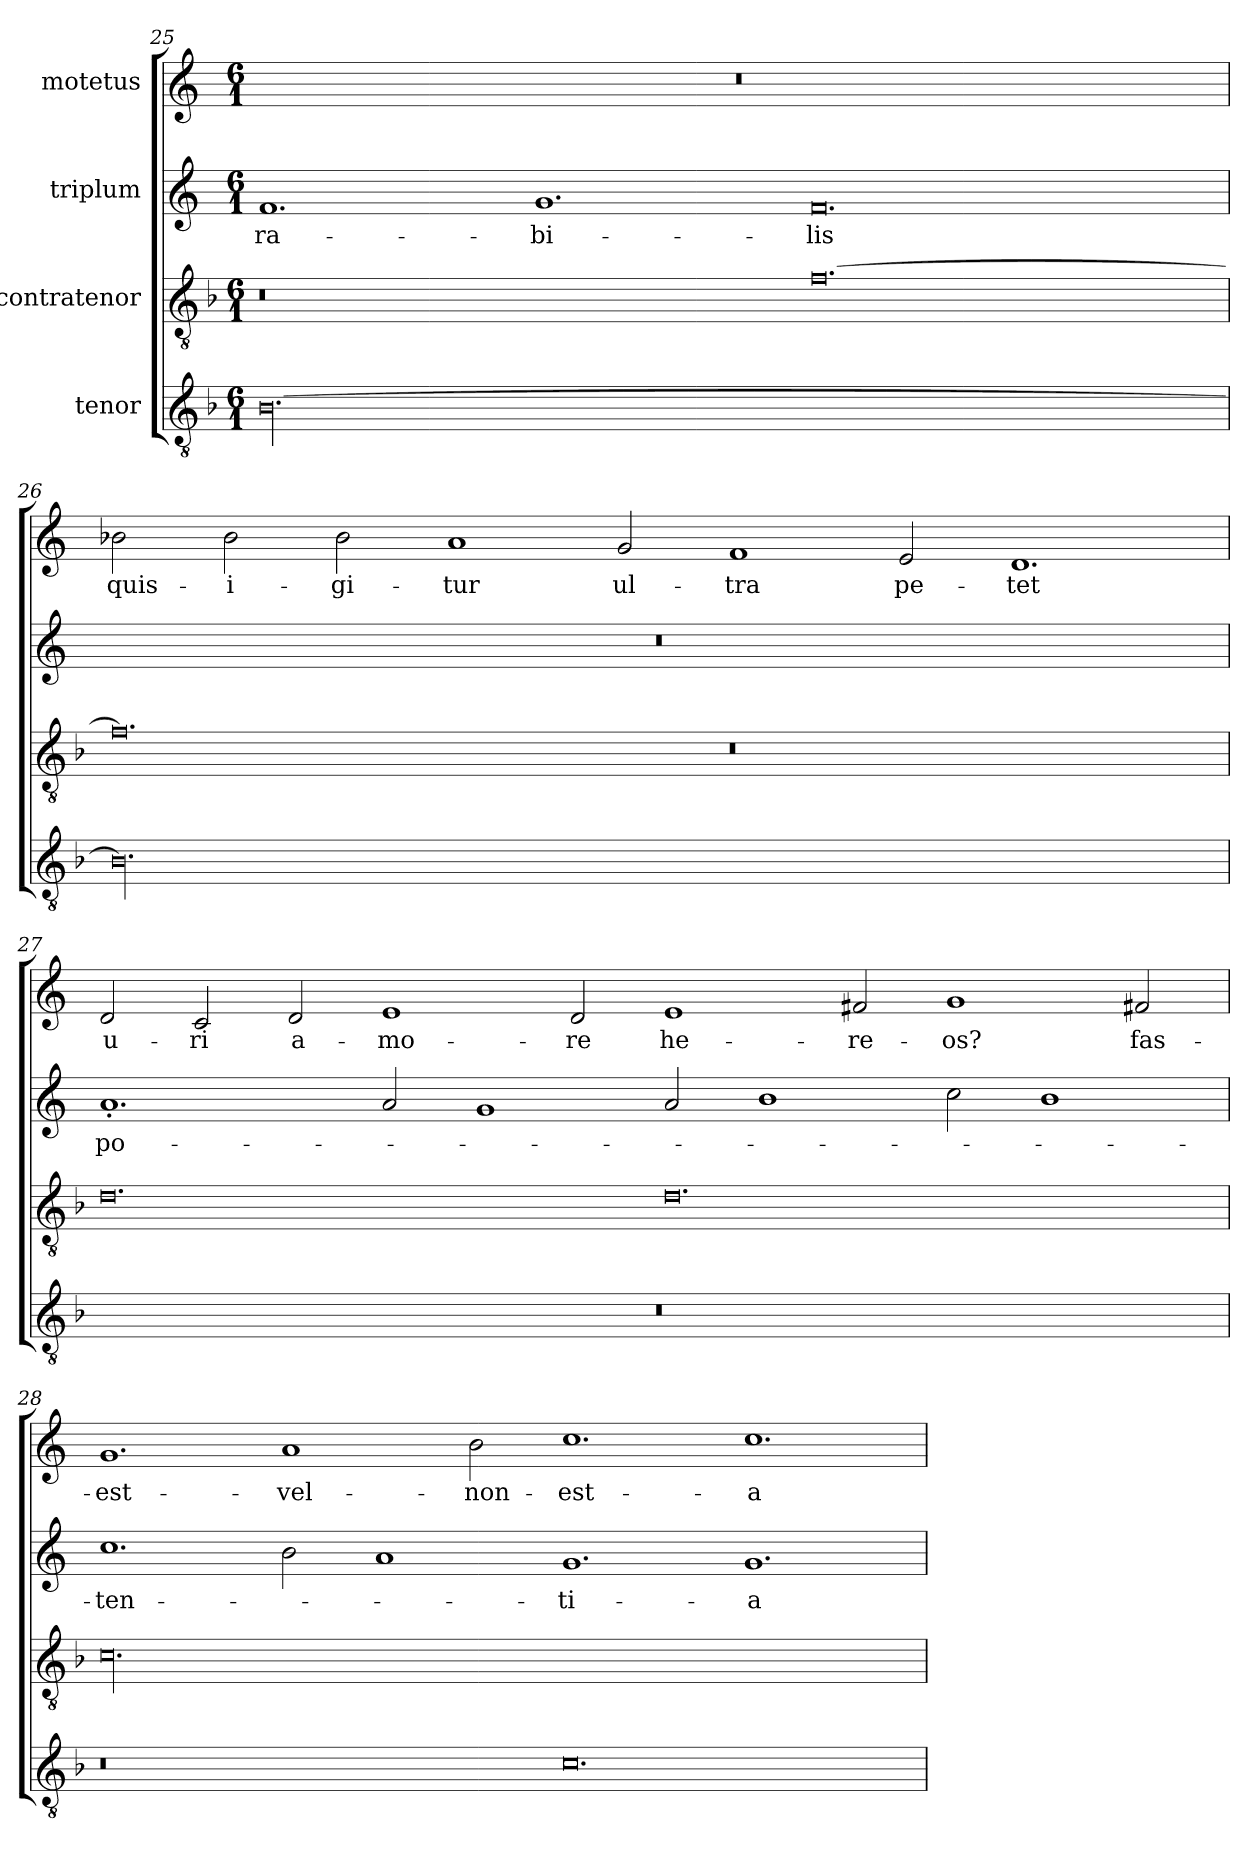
**kern	**kern	**kern	**text	**kern	**text
*part4	*part3	*part2	*part2	*part1	*part1
*staff4	*staff3	*staff2	*staff2	*staff1	*staff1
*I"tenor	*I"contratenor	*I"triplum	*	*I"motetus	*
!!LO:PB:g=z
*clefGv2	*clefGv2	*clefG2	*	*clefG2	*
*k[b-]	*k[b-]	*k[]	*	*k[]	*
*F:	*F:	*C:	*	*C:	*
*M6/1	*M6/1	*M6/1	*	*M6/1	*
=25	=25	=25	=25	=25	=25
[00.B-\	0.r	1.f/	-ra-	00.r	.
.	.	1.g/	-bi-	.	.
.	[0.f\	0.f/	-lis	.	.
=26	=26	=26	=26	=26	=26
00.B-\]	0.f\]	00.r	.	2b-X\	quis-
.	.	.	.	2b-\	i-
.	.	.	.	2b-\	-gi-
.	.	.	.	1a/	-tur
.	.	.	.	2g/	ul-
.	0.r	.	.	1f/	-tra
.	.	.	.	2e/	pe-
.	.	.	.	1.d/	-tet
=27	=27	=27	=27	=27	=27
00.r	0.d\	1.a'/	po-	2d/	u-
.	.	.	.	2c/	-ri
.	.	.	.	2d/	a-
.	.	2a/	.	1e/	-mo-
.	.	1g/	.	.	.
.	.	.	.	2d/	-re
.	0.d\	2a/	.	1e/	he-
.	.	1b\	.	.	.
.	.	.	.	2f#X/	-re-
.	.	2cc\	.	1g/	-os?
.	.	1b\	.	.	.
.	.	.	.	2f#X/	fas-
=28	=28	=28	=28	=28	=28
0.r	00.c\	1.cc\	-ten-	1.g/	est-
.	.	2b\	.	1a/	vel-
.	.	1a/	.	.	.
.	.	.	.	2b\	non-
0.c\	.	1.g/	-ti-	1.cc\	est-
.	.	1.g/	-a	1.cc\	a-
=	=	=	=	=	=
*-	*-	*-	*-	*-	*-
